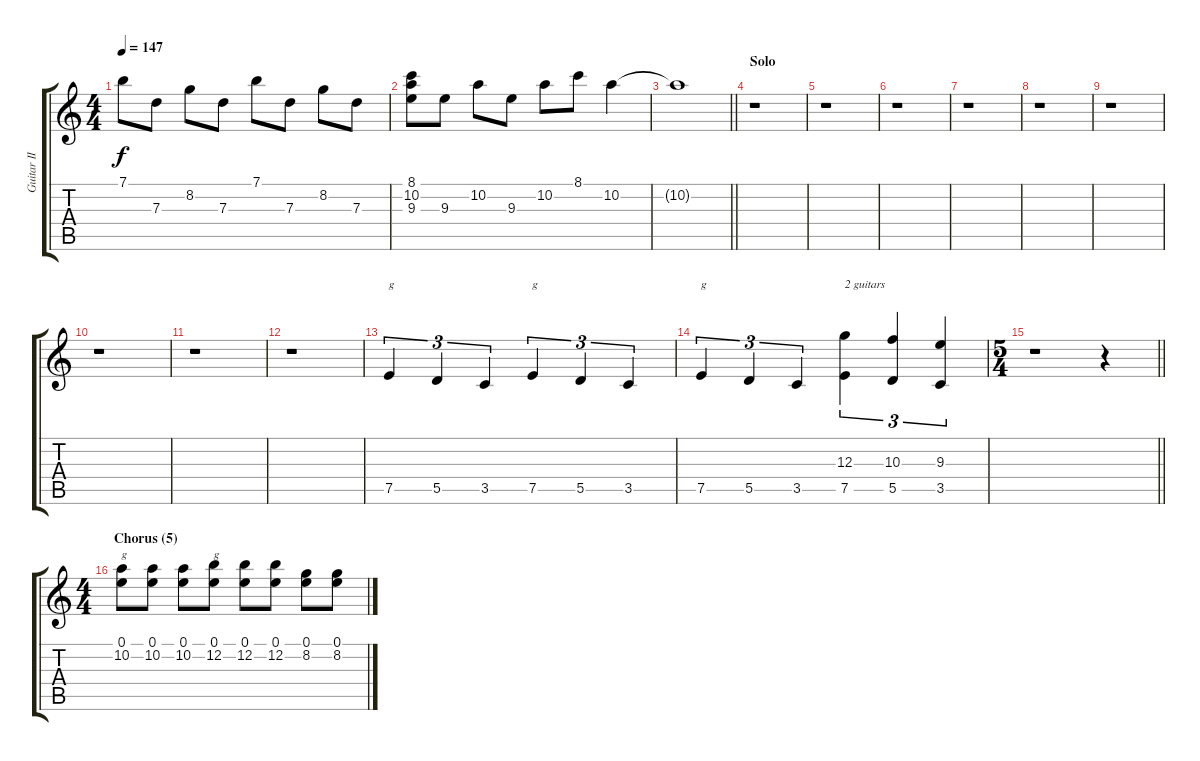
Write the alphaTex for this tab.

\track ("Guitar II" "Guitar II") {instrument distortionguitar}
\staff {score tabs}
\tuning (E4 B3 G3 D3 A2 E2) {hide}
\ts (4 4)
\tempo 147
\clef g2
\ks aminor
7.1.8{dy f} 7.3.8 8.2.8 7.3.8 7.1.8 7.3.8 8.2.8 7.3.8 |
(8.1 10.2 9.3).8 9.3.8 10.2.8 9.3.8 10.2.8 8.1.8 10.2.4 |
\barLineRight lightlight
10.2{t}.1 |
\section ("" "Solo")
r.1 |
r.1 |
r.1 |
r.1 |
r.1 |
r.1 |
r.1 |
r.1 |
r.1 |
7.5.4{tu (3 2) txt "g"} 5.5.4{tu (3 2)} 3.5.4{tu (3 2)} 7.5.4{tu (3 2) txt "g"} 5.5.4{tu (3 2)} 3.5.4{tu (3 2)} |
7.5.4{tu (3 2) txt "g"} 5.5.4{tu (3 2)} 3.5.4{tu (3 2)} (12.3 7.5).4{tu (3 2) txt "2 guitars"} (10.3 5.5).4{tu (3 2)} (9.3 3.5).4{tu (3 2)} |
\ts (5 4)
\barLineRight lightlight
r.1 r.4 |
\ts (4 4)
\section ("" "Chorus (5)")
(0.1 10.2).8{txt "g"} (0.1 10.2).8 (0.1 10.2).8 (0.1 12.2).8{txt "g"} (0.1 12.2).8 (0.1 12.2).8 (0.1 8.2).8 (0.1 8.2).8
